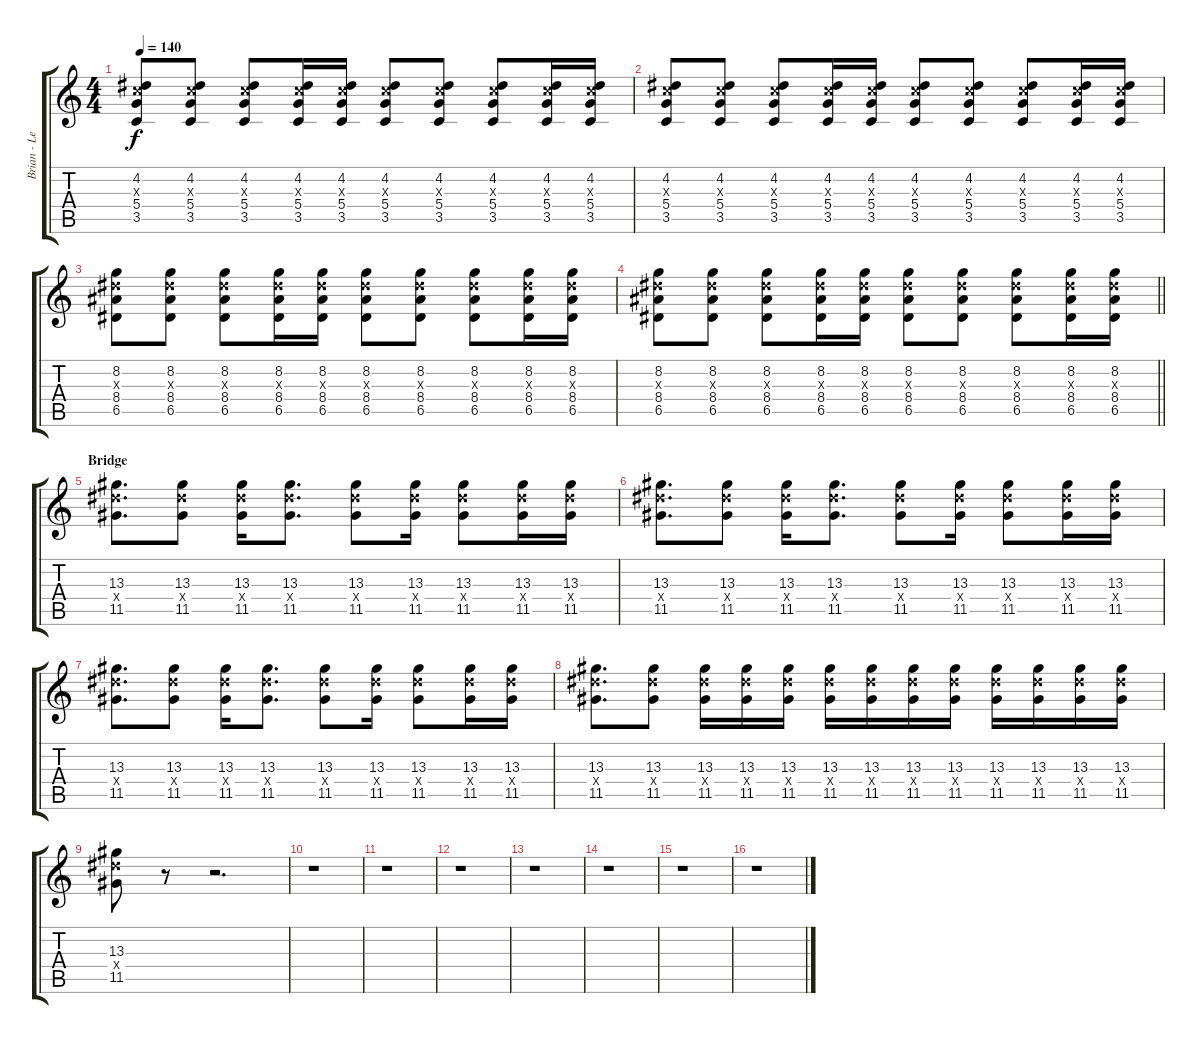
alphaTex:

\track ("Brian - Lead Guitar" "Brian - Le") {instrument acousticguitarsteel}
\staff {score tabs}
\tuning (E4 B3 G3 D3 A2 E2) {hide}
\ts (4 4)
\tempo 140
\clef g2
\ks c
(4.2 5.3{x} 5.4 3.5).8{dy f} (4.2 5.3{x} 5.4 3.5).8 (4.2 5.3{x} 5.4 3.5).8 (4.2 5.3{x} 5.4 3.5).16 (4.2 5.3{x} 5.4 3.5).16 (4.2 5.3{x} 5.4 3.5).8 (4.2 5.3{x} 5.4 3.5).8 (4.2 5.3{x} 5.4 3.5).8 (4.2 5.3{x} 5.4 3.5).16 (4.2 5.3{x} 5.4 3.5).16 |
(4.2 5.3{x} 5.4 3.5).8 (4.2 5.3{x} 5.4 3.5).8 (4.2 5.3{x} 5.4 3.5).8 (4.2 5.3{x} 5.4 3.5).16 (4.2 5.3{x} 5.4 3.5).16 (4.2 5.3{x} 5.4 3.5).8 (4.2 5.3{x} 5.4 3.5).8 (4.2 5.3{x} 5.4 3.5).8 (4.2 5.3{x} 5.4 3.5).16 (4.2 5.3{x} 5.4 3.5).16 |
(8.2 8.3{x} 8.4 6.5).8 (8.2 8.3{x} 8.4 6.5).8 (8.2 8.3{x} 8.4 6.5).8 (8.2 8.3{x} 8.4 6.5).16 (8.2 8.3{x} 8.4 6.5).16 (8.2 8.3{x} 8.4 6.5).8 (8.2 8.3{x} 8.4 6.5).8 (8.2 8.3{x} 8.4 6.5).8 (8.2 8.3{x} 8.4 6.5).16 (8.2 8.3{x} 8.4 6.5).16 |
\barLineRight lightlight
(8.2 8.3{x} 8.4 6.5).8 (8.2 8.3{x} 8.4 6.5).8 (8.2 8.3{x} 8.4 6.5).8 (8.2 8.3{x} 8.4 6.5).16 (8.2 8.3{x} 8.4 6.5).16 (8.2 8.3{x} 8.4 6.5).8 (8.2 8.3{x} 8.4 6.5).8 (8.2 8.3{x} 8.4 6.5).8 (8.2 8.3{x} 8.4 6.5).16 (8.2 8.3{x} 8.4 6.5).16 |
\section ("" "Bridge")
(13.3 13.4{x} 11.5).8{d} (13.3 13.4{x} 11.5).8 (13.3 13.4{x} 11.5).16 (13.3 13.4{x} 11.5).8{d} (13.3 13.4{x} 11.5).8 (13.3 13.4{x} 11.5).16 (13.3 13.4{x} 11.5).8 (13.3 13.4{x} 11.5).16 (13.3 13.4{x} 11.5).16 |
(13.3 13.4{x} 11.5).8{d} (13.3 13.4{x} 11.5).8 (13.3 13.4{x} 11.5).16 (13.3 13.4{x} 11.5).8{d} (13.3 13.4{x} 11.5).8 (13.3 13.4{x} 11.5).16 (13.3 13.4{x} 11.5).8 (13.3 13.4{x} 11.5).16 (13.3 13.4{x} 11.5).16 |
(13.3 13.4{x} 11.5).8{d} (13.3 13.4{x} 11.5).8 (13.3 13.4{x} 11.5).16 (13.3 13.4{x} 11.5).8{d} (13.3 13.4{x} 11.5).8 (13.3 13.4{x} 11.5).16 (13.3 13.4{x} 11.5).8 (13.3 13.4{x} 11.5).16 (13.3 13.4{x} 11.5).16 |
(13.3 13.4{x} 11.5).8{d} (13.3 13.4{x} 11.5).8 (13.3 13.4{x} 11.5).16 (13.3 13.4{x} 11.5).16 (13.3 13.4{x} 11.5).16 (13.3 13.4{x} 11.5).16 (13.3 13.4{x} 11.5).16 (13.3 13.4{x} 11.5).16 (13.3 13.4{x} 11.5).16 (13.3 13.4{x} 11.5).16 (13.3 13.4{x} 11.5).16 (13.3 13.4{x} 11.5).16 (13.3 13.4{x} 11.5).16 |
(13.3 13.4{x} 11.5).8 r.8 r.2{d} |
r.1 |
r.1 |
r.1 |
r.1 |
r.1 |
r.1 |
r.1
